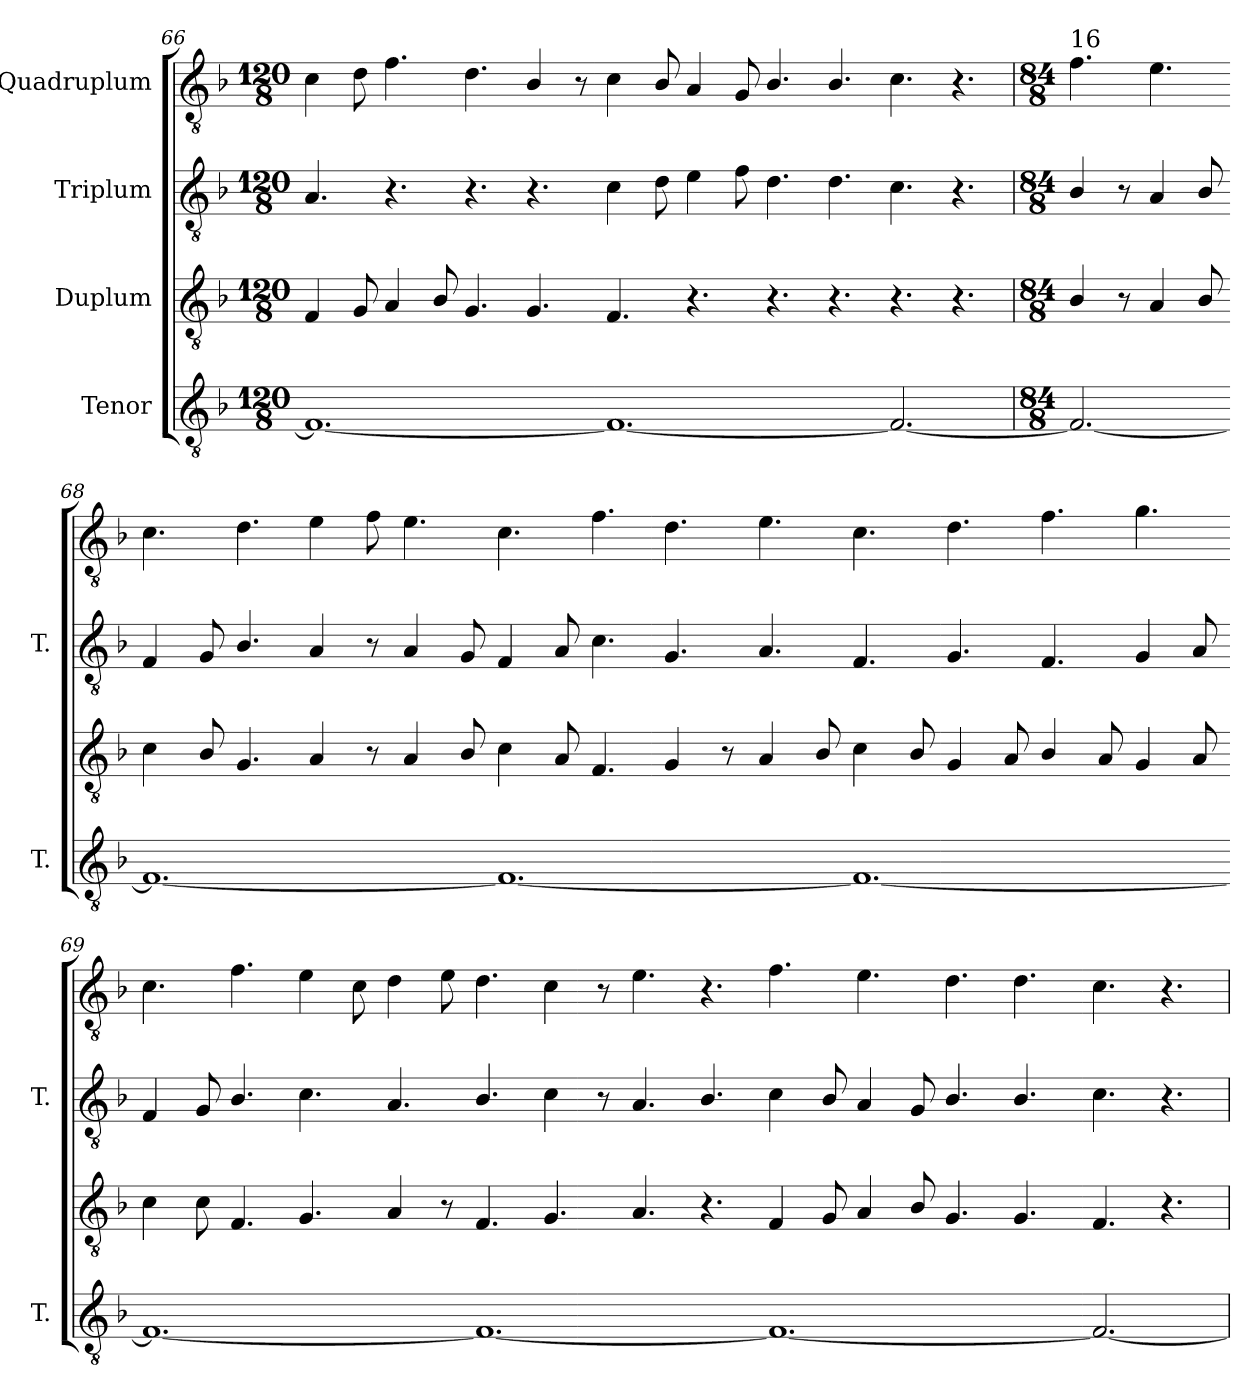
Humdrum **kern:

**kern	**kern	**kern	**kern
*part4	*part3	*part2	*part1
*staff4	*staff3	*staff2	*staff1
*I"Tenor	*I"Duplum	*I"Triplum	*I"Quadruplum
*I'T.	*	*I'T.	*
!!LO:LB:g=z
*clefGv2	*clefGv2	*clefGv2	*clefGv2
*ITrd7c12	*ITrd7c12	*ITrd7c12	*ITrd7c12
*k[b-]	*k[b-]	*k[b-]	*k[b-]
*F:	*F:	*F:	*F:
*M120/8	*M120/8	*M120/8	*M120/8
=66	=66	=66	=66
1.FFi_	4FFi/	4.AAi/	4Ci\
.	8GGi/	.	8Di\
.	4AAi/	4.r	4.Fi\
.	8BB-i/	.	.
.	4.GGi/	4.r	4.Di\
.	4.GGi/	4.r	4BB-i/
.	.	.	8r
1.FFi_	4.FFi/	4Ci\	4Ci\
.	.	8Di\	8BB-i/
.	4.r	4Ei\	4AAi/
.	.	8Fi\	8GGi/
.	4.r	4.Di\	4.BB-i/
.	4.r	4.Di\	4.BB-i/
2.FFi/_	4.r	4.Ci\	4.Ci\
.	4.r	4.r	4.r
=67	=67	=67	=67
*M84/8	*M84/8	*M84/8	*M84/8
!	!	!	!LO:TX:a:t=16
2.FFi/_	4BB-i/	4BB-i/	4.Fi\
.	8r	8r	.
.	4AAi/	4AAi/	4.Ei\
.	8BB-i/	8BB-i/	.
!!LO:PB:g=z
=68-	=68-	=68-	=68-
1.FFi_	4Ci\	4FFi/	4.Ci\
.	8BB-i/	8GGi/	.
.	4.GGi/	4.BB-i/	4.Di\
.	4AAi/	4AAi/	4Ei\
.	8r	8r	8Fi\
.	4AAi/	4AAi/	4.Ei\
.	8BB-i/	8GGi/	.
1.FFi_	4Ci\	4FFi/	4.Ci\
.	8AAi/	8AAi/	.
.	4.FFi/	4.Ci\	4.Fi\
.	4GGi/	4.GGi/	4.Di\
.	8r	.	.
.	4AAi/	4.AAi/	4.Ei\
.	8BB-i/	.	.
1.FFi_	4Ci\	4.FFi/	4.Ci\
.	8BB-i/	.	.
.	4GGi/	4.GGi/	4.Di\
.	8AAi/	.	.
.	4BB-i/	4.FFi/	4.Fi\
.	8AAi/	.	.
.	4GGi/	4GGi/	4.Gi\
.	8AAi/	8AAi/	.
!!LO:LB:g=z
=69-	=69-	=69-	=69-
1.FFi_	4Ci\	4FFi/	4.Ci\
.	8Ci\	8GGi/	.
.	4.FFi/	4.BB-i/	4.Fi\
.	4.GGi/	4.Ci\	4Ei\
.	.	.	8Ci\
.	4AAi/	4.AAi/	4Di\
.	8r	.	8Ei\
1.FFi_	4.FFi/	4.BB-i/	4.Di\
.	4.GGi/	4Ci\	4Ci\
.	.	8r	8r
.	4.AAi/	4.AAi/	4.Ei\
.	4.r	4.BB-i/	4.r
1.FFi_	4FFi/	4Ci\	4.Fi\
.	8GGi/	8BB-i/	.
.	4AAi/	4AAi/	4.Ei\
.	8BB-i/	8GGi/	.
.	4.GGi/	4.BB-i/	4.Di\
.	4.GGi/	4.BB-i/	4.Di\
!!LO:LB:g=z
=70-	=70-	=70-	=70-
2.FFi/_	4.FFi/	4.Ci\	4.Ci\
.	4.r	4.r	4.r
=	=	=	=
*-	*-	*-	*-
